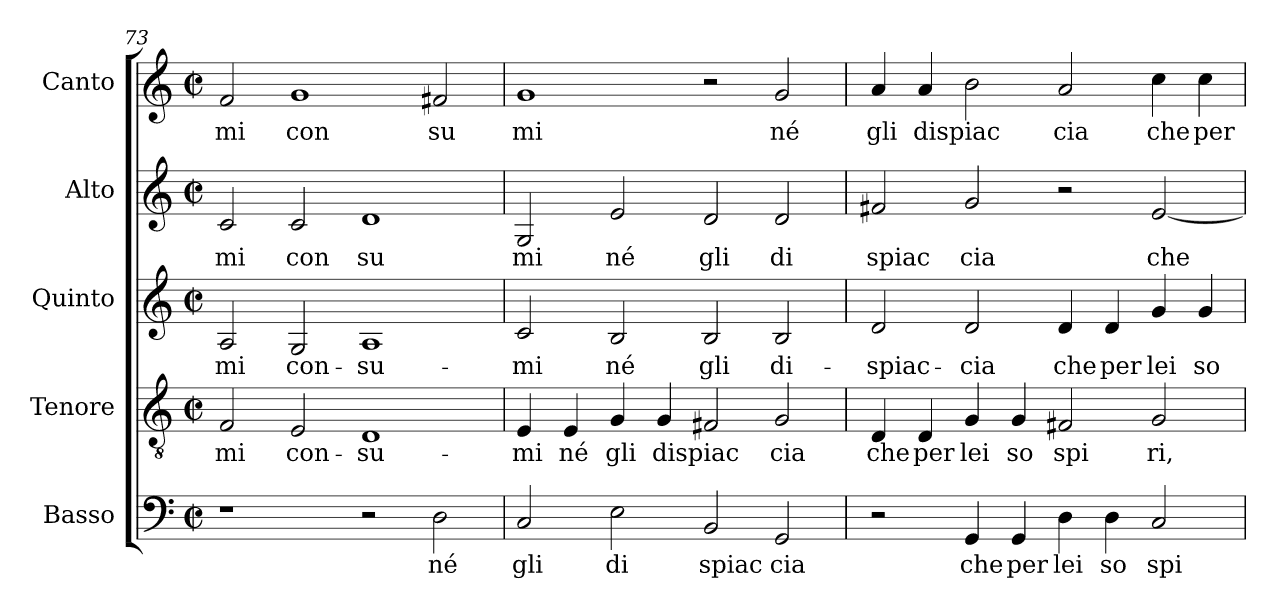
**kern	**text	**kern	**text	**kern	**text	**kern	**text	**kern	**text
*part5	*part5	*part4	*part4	*part3	*part3	*part2	*part2	*part1	*part1
*staff5	*staff5	*staff4	*staff4	*staff3	*staff3	*staff2	*staff2	*staff1	*staff1
*I"Basso	*	*I"Tenore	*	*I"Quinto	*	*I"Alto	*	*I"Canto	*
*clefF4	*	*clefGv2	*	*clefG2	*	*clefG2	*	*clefG2	*
*M2/2	*	*M2/2	*	*M2/2	*	*M2/2	*	*M2/2	*
*met(c|)	*	*met(c|)	*	*met(c|)	*	*met(c|)	*	*met(c|)	*
=73	=73	=73	=73	=73	=73	=73	=73	=73	=73
!	!	!	!LO:LY:b:cj	!	!LO:LY:b:cj	!	!LO:LY:b:cj	!	!LO:LY:b:cj
1r	.	2F/	mi	2A/	mi	2c/	mi	2f/	mi
!	!	!	!LO:LY:b:cj	!	!LO:LY:b:cj	!	!LO:LY:b:cj	!	!LO:LY:b:cj
.	.	2E/	con-	2G/	con-	2c/	con	1g	con
!	!	!	!LO:LY:b:cj	!	!LO:LY:b:cj	!	!LO:LY:b:cj	!	!
2r	.	1D	-su-	1A	-su-	1d	su	.	.
!	!LO:LY:b:cj	!	!	!	!	!	!	!	!LO:LY:b:cj
2D\	né	.	.	.	.	.	.	2f#/	su
!!LO:LB:g=z
=74	=74	=74	=74	=74	=74	=74	=74	=74	=74
!	!LO:LY:b:cj	!	!LO:LY:b:cj	!	!LO:LY:b:cj	!	!LO:LY:b:cj	!	!LO:LY:b:cj
2C/	gli	4E/	-mi	2c/	-mi	2G/	mi	1g	mi
!	!	!	!LO:LY:b:cj	!	!	!	!	!	!
.	.	4E/	né	.	.	.	.	.	.
!	!LO:LY:b:cj	!	!LO:LY:b:cj	!	!LO:LY:b:cj	!	!LO:LY:b:cj	!	!
2E\	di	4G/	gli	2B/	né	2e/	né	.	.
!	!	!	!LO:LY:b	!	!	!	!	!	!
.	.	4G/	dispiac	.	.	.	.	.	.
!	!LO:LY:b:cj	!	!	!	!LO:LY:b:cj	!	!LO:LY:b:cj	!	!
2BB/	spiac	2F#X/	.	2B/	gli	2d/	gli	2r	.
!	!LO:LY:b:cj	!	!LO:LY:b:cj	!	!LO:LY:b:cj	!	!LO:LY:b:cj	!	!LO:LY:b:cj
2GG/	cia	2G/	cia	2B/	di-	2d/	di	2g/	né
=75	=75	=75	=75	=75	=75	=75	=75	=75	=75
!	!	!	!LO:LY:b:cj	!	!LO:LY:b:cj	!	!LO:LY:b:cj	!	!LO:LY:b:cj
2r	.	4D/	che	2d/	-spiac-	2f#X/	spiac	4a/	gli
!	!	!	!LO:LY:b:cj	!	!	!	!	!	!LO:LY:b
.	.	4D/	per	.	.	.	.	4a/	dispiac
!	!LO:LY:b:cj	!	!LO:LY:b:cj	!	!LO:LY:b:cj	!	!LO:LY:b:cj	!	!
4GG/	che	4G/	lei	2d/	-cia	2g/	cia	2b\	.
!	!LO:LY:b:cj	!	!LO:LY:b:cj	!	!	!	!	!	!
4GG/	per	4G/	so	.	.	.	.	.	.
!	!LO:LY:b:cj	!	!LO:LY:b:cj	!	!LO:LY:b:cj	!	!	!	!LO:LY:b:cj
4D\	lei	2F#X/	spi	4d/	che	2r	.	2a/	cia
!	!LO:LY:b:cj	!	!	!	!LO:LY:b:cj	!	!	!	!
4D\	so	.	.	4d/	per	.	.	.	.
!	!LO:LY:b:cj	!	!LO:LY:b:cj	!	!LO:LY:b:cj	!	!LO:LY:b	!	!LO:LY:b:cj
2C/	spi	2G/	ri,	4g/	lei	[<2e/	che	4cc\	che
!	!	!	!	!	!LO:LY:b:cj	!	!	!	!LO:LY:b:cj
.	.	.	.	4g/	so-	.	.	4cc\	per
=	=	=	=	=	=	=	=	=	=
*-	*-	*-	*-	*-	*-	*-	*-	*-	*-
